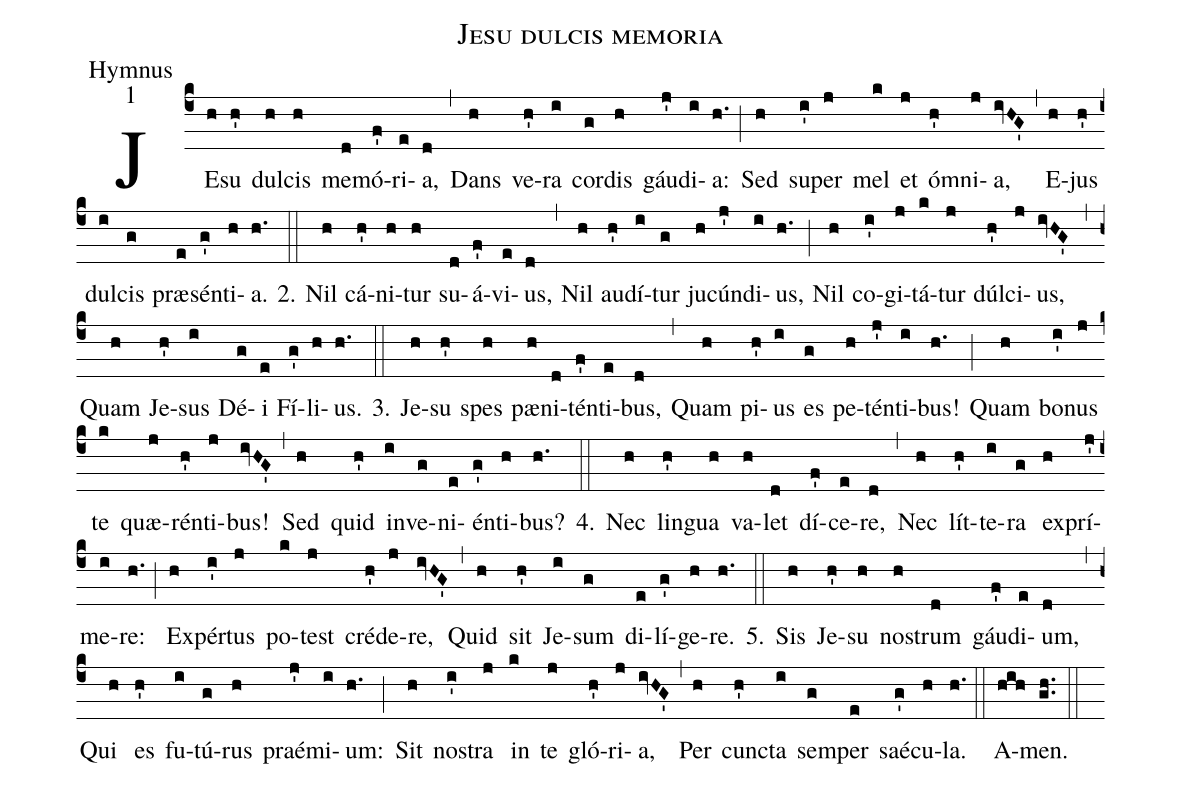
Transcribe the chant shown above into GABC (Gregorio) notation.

name:Jesu dulcis memoria;
office-part:Hymnus;
mode:1;
%%
(c4) JE(h)su(h') dul(h)cis(h) me(d)mó(f')ri(e)a,(d) (,)
Dans(h) ve(h')ra(i) cor(g)dis(h) gáu(j')di(i)a:(h.) (;)
Sed(h) su(i')per(j) mel(k) et(j) ó(h')mni(j)a,(ivHG') (,)
E(h)jus(h') dul(i)cis(g) præ(e)sén(g')ti(h)a.(h.)
2.(::)
Nil(h) cá(h')ni(h)tur(h) su(d)á(f')vi(e)us,(d) (,)
Nil(h) au(h')dí(i)tur(g) ju(h)cún(j')di(i)us,(h.) (;)
Nil(h) co(i')gi(j)tá(k)tur(j) dúl(h')ci(j)us,(ivHG') (,)
Quam(h) Je(h')sus(i) Dé(g)i(e) Fí(g')li(h)us.(h.)
3.(::)
Je(h)su(h') spes(h) pæ(h)ni(d)tén(f')ti(e)bus,(d) (,)
Quam(h) pi(h')us(i) es(g) pe(h)tén(j')ti(i)bus!(h.) (;)
Quam(h) bo(i')nus(j) te(k) quæ(j)rén(h')ti(j)bus!(ivHG') (,)
Sed(h) quid(h') in(i)ve(g)ni(e)én(g')ti(h)bus?(h.)
4.(::)
Nec(h) lin(h')gua(h) va(h)let(d) dí(f')ce(e)re,(d) (,)
Nec(h) lít(h')te(i)ra(g) ex(h)prí(j')me(i)re:(h.) (;)
Ex(h)pér(i')tus(j) po(k)test(j) cré(h')de(j)re,(ivHG') (,)
Quid(h) sit(h') Je(i)sum(g) di(e)lí(g')ge(h)re.(h.)
5.(::)
Sis(h) Je(h')su(h) no(h)strum(d) gáu(f')di(e)um,(d) (,)
Qui(h) es(h') fu(i)tú(g)rus(h) praé(j')mi(i)um:(h.) (;)
Sit(h) no(i')stra(j) in(k) te(j) gló(h')ri(j)a,(ivHG') (,)
Per(h) cunc(h')ta(i) sem(g)per(e) saé(g')cu(h)la.(h.) (::)
A(hih)men.(gh..) (::)
